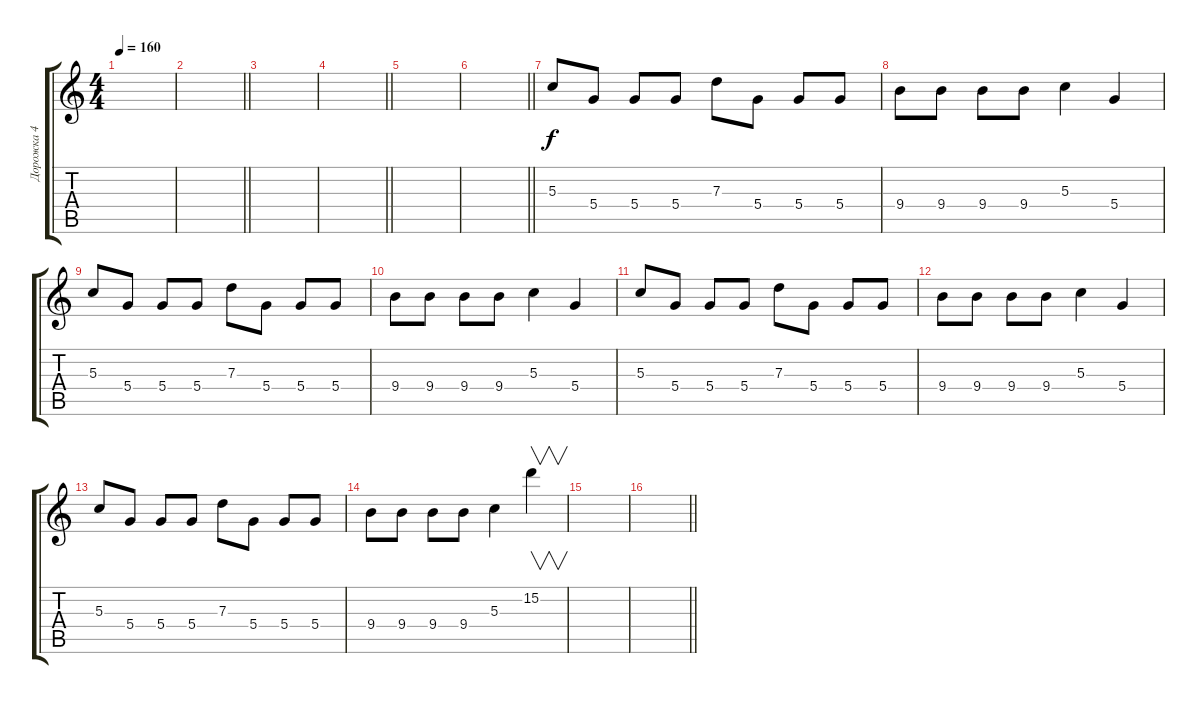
\track ("Дорожка 4" "Дорожка 4") {instrument distortionguitar}
\staff {score tabs}
\tuning (E4 B3 G3 D3 A2 E2) {hide}
\ts (4 4)
\tempo 160
\clef g2
\ks c
|
\barLineRight lightlight
|
|
\barLineRight lightlight
|
|
\barLineRight lightlight
|
5.3.8{instrument distortionguitar} 5.4.8 5.4.8 5.4.8 7.3.8 5.4.8 5.4.8 5.4.8 |
9.4.8 9.4.8 9.4.8 9.4.8 5.3.4 5.4.4 |
5.3.8{instrument distortionguitar} 5.4.8 5.4.8 5.4.8 7.3.8 5.4.8 5.4.8 5.4.8 |
9.4.8 9.4.8 9.4.8 9.4.8 5.3.4 5.4.4 |
5.3.8{instrument distortionguitar} 5.4.8 5.4.8 5.4.8 7.3.8 5.4.8 5.4.8 5.4.8 |
9.4.8 9.4.8 9.4.8 9.4.8 5.3.4 5.4.4 |
5.3.8{instrument distortionguitar} 5.4.8 5.4.8 5.4.8 7.3.8 5.4.8 5.4.8 5.4.8 |
9.4.8 9.4.8 9.4.8 9.4.8 5.3.4 15.2.4{v} |
|
\barLineRight lightlight
